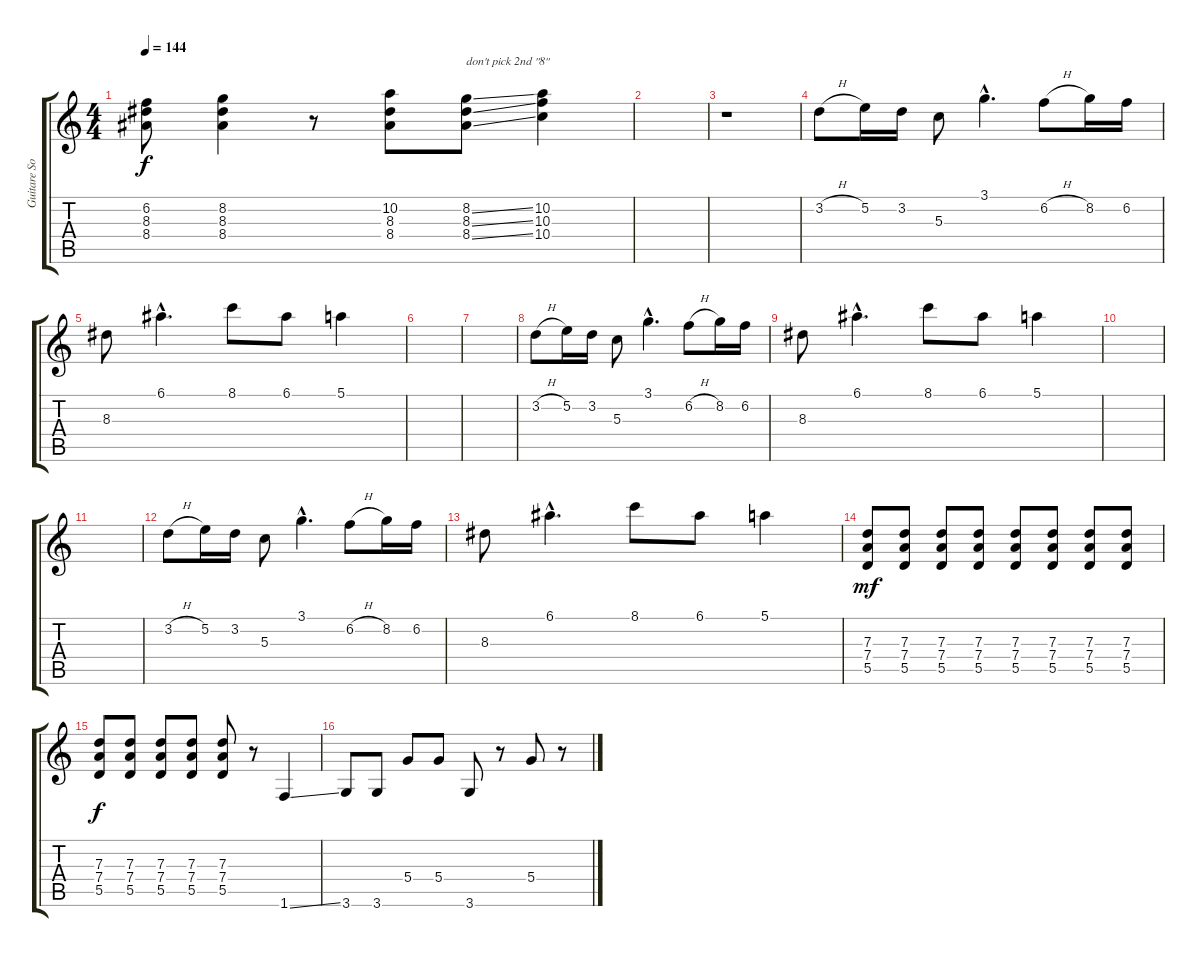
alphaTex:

\track ("Guitare Solo" "Guitare So") {instrument overdrivenguitar}
\staff {score tabs}
\tuning (E4 B3 G3 D3 A2 E2) {hide}
\ts (4 4)
\tempo 144
\clef g2
\ks c
(6.2{t} 8.3{t} 8.4{t}).8{dy f} (8.2 8.3 8.4).4 r.8 (10.2 8.3 8.4).8 (8.2{ss} 8.3{ss} 8.4{ss}).8{txt "don't pick 2nd \"8\""} (10.2 10.3 10.4).4 |
|
r.1 |
3.2{h}.8 5.2.16 3.2.16 5.3.8 3.1{hac}.4{d} 6.2{h}.8 8.2.16 6.2.16 |
8.3.8 6.1{hac}.4{d} 8.1.8 6.1.8 5.1.4 |
|
|
3.2{h}.8 5.2.16 3.2.16 5.3.8 3.1{hac}.4{d} 6.2{h}.8 8.2.16 6.2.16 |
8.3.8 6.1{hac}.4{d} 8.1.8 6.1.8 5.1.4 |
|
|
3.2{h}.8 5.2.16 3.2.16 5.3.8 3.1{hac}.4{d} 6.2{h}.8 8.2.16 6.2.16 |
8.3.8 6.1{hac}.4{d} 8.1.8 6.1.8 5.1.4 |
(7.3 7.4 5.5).8{dy mf} (7.3 7.4 5.5).8 (7.3 7.4 5.5).8 (7.3 7.4 5.5).8 (7.3 7.4 5.5).8 (7.3 7.4 5.5).8 (7.3 7.4 5.5).8 (7.3 7.4 5.5).8 |
(7.3 7.4 5.5).8{dy f} (7.3 7.4 5.5).8 (7.3 7.4 5.5).8 (7.3 7.4 5.5).8 (7.3 7.4 5.5).8 r.8 1.6{ss}.4 |
3.6.8 3.6.8 5.4.8 5.4.8 3.6.8 r.8 5.4.8 r.8
